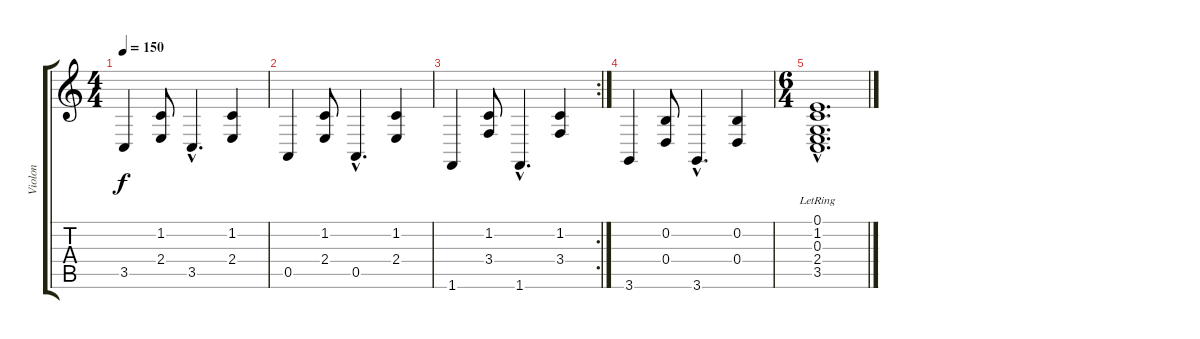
\track ("Violon" "Violon") {instrument violin}
\staff {score tabs}
\tuning (E4 B3 G3 D3 A2 E2) {hide}
\ts (4 4)
\tempo 150
\clef g2
\ks c
3.5.4{dy f} (1.2 2.4).8 3.5{hac}.4{d} (1.2 2.4).4 |
0.5.4 (1.2 2.4).8 0.5{hac}.4{d} (1.2 2.4).4 |
\rc 2
1.6.4 (1.2 3.4).8 1.6{hac}.4{d} (1.2 3.4).4 |
3.6.4 (0.2 0.4).8 3.6{hac}.4{d} (0.2 0.4).4 |
\ts (6 4)
(0.1{hac lr} 1.2{hac} 0.3{hac} 2.4{hac} 3.5{hac}).1{d}
